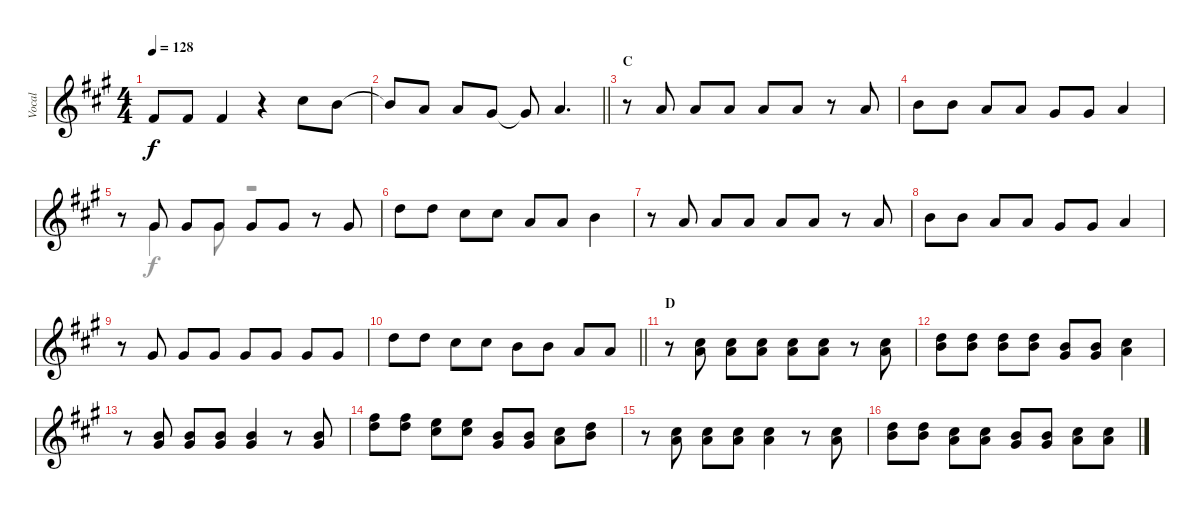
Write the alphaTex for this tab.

\track ("Vocal" "Vocal") {instrument synthvoice}
\staff {score}
\tuning (E5 B4 G4 D4 A3 E3 B2) {hide}
\voice
\ts (4 4)
\tempo 128
\clef g2
\ks a
4.4.8{dy f} 4.4.8 4.4.4 r.4 2.2.8 0.2.8 |
\barLineRight lightlight
0.2{t}.8 2.3.8 2.3.8 1.3.8 1.3{t}.8 2.3.4{d} |
\section ("" "C")
r.8 2.3.8 2.3.8 2.3.8 2.3.8 2.3.8 r.8 2.3.8 |
0.2.8 0.2.8 2.3.8 2.3.8 1.3.8 1.3.8 2.3.4 |
r.8 1.3.8 1.3.8 1.3.8 1.3.8 1.3.8 r.8 1.3.8 |
3.2.8 3.2.8 2.2.8 2.2.8 2.3.8 2.3.8 0.2.4 |
r.8 2.3.8 2.3.8 2.3.8 2.3.8 2.3.8 r.8 2.3.8 |
0.2.8 0.2.8 2.3.8 2.3.8 1.3.8 1.3.8 2.3.4 |
r.8 1.3.8 1.3.8 1.3.8 1.3.8 1.3.8 1.3.8 1.3.8 |
\barLineRight lightlight
3.2.8 3.2.8 2.2.8 2.2.8 0.2.8 0.2.8 2.3.8 2.3.8 |
\section ("" "D")
r.8 (2.2 2.3).8 (2.2 2.3).8 (2.2 2.3).8 (2.2 2.3).8 (2.2 2.3).8 r.8 (2.2 2.3).8 |
(3.2 4.3).8 (3.2 4.3).8 (3.2 4.3).8 (3.2 4.3).8 (0.2 1.3).8 (0.2 1.3).8 (2.2 2.3).4 |
r.8 (0.2 1.3).8 (0.2 1.3).8 (0.2 1.3).8 (0.2 1.3).4 r.8 (0.2 1.3).8 |
(2.1 3.2).8 (2.1 3.2).8 (0.1 2.2).8 (0.1 2.2).8 (0.2 1.3).8 (0.2 1.3).8 (2.2 2.3).8 (3.2 4.3).8 |
r.8 (2.2 2.3).8 (2.2 2.3).8 (2.2 2.3).8 (2.2 2.3).4 r.8 (2.2 2.3).8 |
(3.2 4.3).8 (3.2 4.3).8 (2.2 2.3).8 (2.2 2.3).8 (0.2 1.3).8 (0.2 1.3).8 (2.2 2.3).8 (2.2 2.3).8
\voice
\clef g2
\ottava regular
\simile none
\ks a
|
\barLineRight lightlight
|
|
|
r.8 1.3.4 1.3.8 r.2 |
|
|
|
|
\barLineRight lightlight
|
|
|
|
|
|
